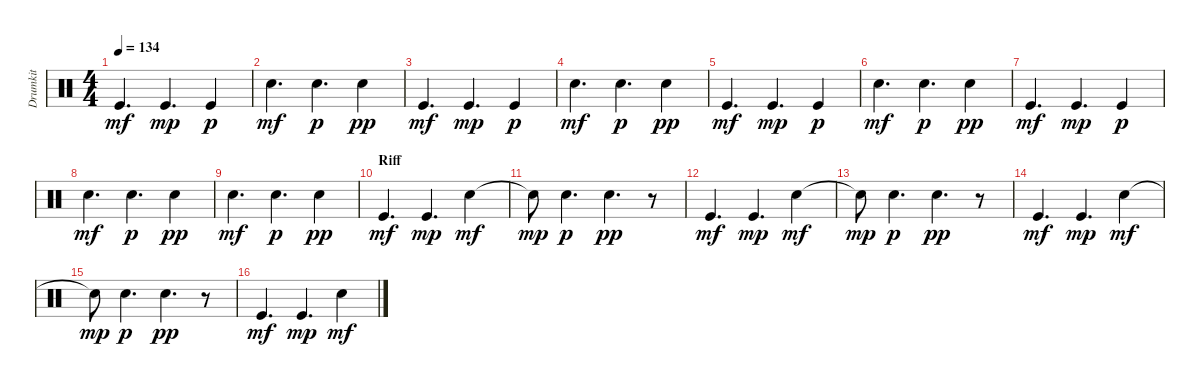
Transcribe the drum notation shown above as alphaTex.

\track ("Drumkit" "Drumkit") {instrument percussion}
\staff {score}
\articulation defaults
\ts (4 4)
\tempo 134
\clef neutral
\ks c "Kick (hit)".4{d dy mf} "Kick (hit)".4{d dy mp} "Kick (hit)".4{dy p}
|
"Snare (hit) 2".4{d dy mf} "Snare (hit) 2".4{d dy p} "Snare (hit) 2".4{dy pp} |
"Kick (hit)".4{d dy mf} "Kick (hit)".4{d dy mp} "Kick (hit)".4{dy p} |
"Snare (hit) 2".4{d dy mf} "Snare (hit) 2".4{d dy p} "Snare (hit) 2".4{dy pp} |
"Kick (hit)".4{d dy mf} "Kick (hit)".4{d dy mp} "Kick (hit)".4{dy p} |
"Snare (hit) 2".4{d dy mf} "Snare (hit) 2".4{d dy p} "Snare (hit) 2".4{dy pp} |
"Kick (hit)".4{d dy mf} "Kick (hit)".4{d dy mp} "Kick (hit)".4{dy p} |
"Snare (hit) 2".4{d dy mf} "Snare (hit) 2".4{d dy p} "Snare (hit) 2".4{dy pp} |
"Snare (hit) 2".4{d dy mf} "Snare (hit) 2".4{d dy p} "Snare (hit) 2".4{dy pp} |
\section ("" "Riff")
"Kick (hit)".4{d dy mf} "Kick (hit)".4{d dy mp} "Snare (hit) 2".4{dy mf} |
"Snare (hit) 2"{t}.8{dy mp} "Snare (hit) 2".4{d dy p} "Snare (hit) 2".4{d dy pp} r.8 |
"Kick (hit)".4{d dy mf} "Kick (hit)".4{d dy mp} "Snare (hit) 2".4{dy mf} |
"Snare (hit) 2"{t}.8{dy mp} "Snare (hit) 2".4{d dy p} "Snare (hit) 2".4{d dy pp} r.8 |
"Kick (hit)".4{d dy mf} "Kick (hit)".4{d dy mp} "Snare (hit) 2".4{dy mf} |
"Snare (hit) 2"{t}.8{dy mp} "Snare (hit) 2".4{d dy p} "Snare (hit) 2".4{d dy pp} r.8 |
"Kick (hit)".4{d dy mf} "Kick (hit)".4{d dy mp} "Snare (hit) 2".4{dy mf}
